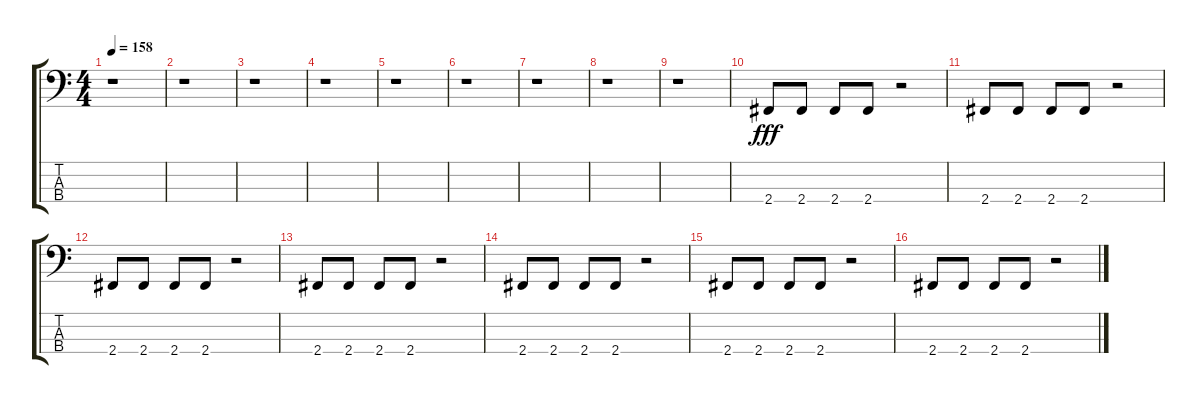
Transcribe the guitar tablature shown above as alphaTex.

\track "" {instrument synthbass1}
\staff {score tabs}
\tuning (G2 D2 A1 E1) {hide}
\ts (4 4)
\tempo 158
\clef f4
\ks c
r.1{dy fff instrument synthbass1} |
r.1 |
r.1 |
r.1 |
r.1 |
r.1 |
r.1 |
r.1 |
r.1 |
2.4.8 2.4.8 2.4.8 2.4.8 r.2 |
2.4.8 2.4.8 2.4.8 2.4.8 r.2 |
2.4.8 2.4.8 2.4.8 2.4.8 r.2 |
2.4.8 2.4.8 2.4.8 2.4.8 r.2 |
2.4.8 2.4.8 2.4.8 2.4.8 r.2 |
2.4.8 2.4.8 2.4.8 2.4.8 r.2 |
2.4.8 2.4.8 2.4.8 2.4.8 r.2
